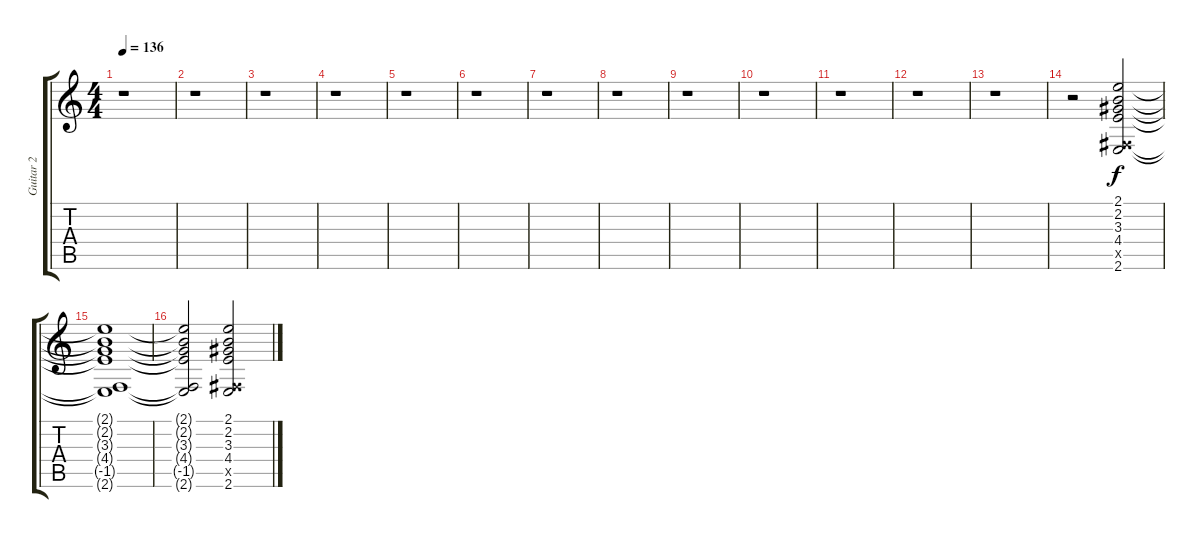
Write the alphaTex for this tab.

\track ("Guitar 2" "Guitar 2") {instrument electricguitarclean}
\staff {score tabs}
\tuning (D4 A3 F3 C3 G2 D2) {hide}
\ts (4 4)
\tempo 136
\clef g2
\ks c
r.1{dy f} |
r.1 |
r.1 |
r.1 |
r.1 |
r.1 |
r.1 |
r.1 |
r.1 |
r.1 |
r.1 |
r.1 |
r.1 |
r.2 (2.1 2.2 3.3 4.4 -1.5{x} 2.6).2 |
(2.1{t} 2.2{t} 3.3{t} 4.4{t} -1.5{t} 2.6{t}).1 |
(2.1{t} 2.2{t} 3.3{t} 4.4{t} -1.5{t} 2.6{t}).2 (2.1 2.2 3.3 4.4 -1.5{x} 2.6).2
